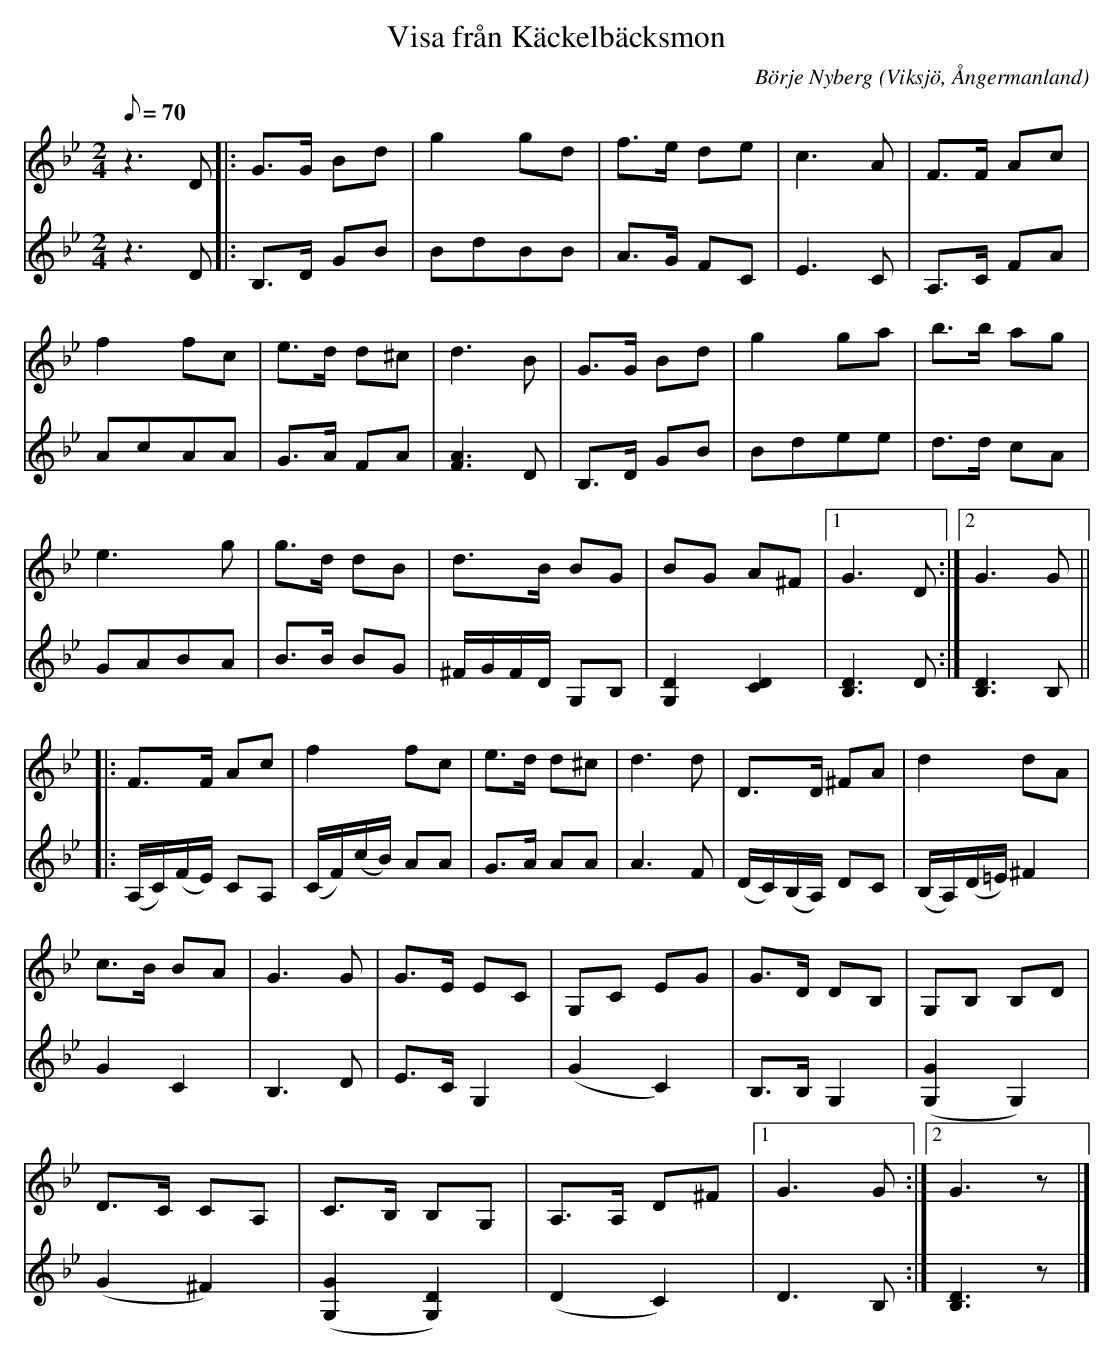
X:1
T:Visa från Käckelbäcksmon
C:Börje Nyberg
O:Viksjö, Ångermanland
M:2/4
L:1/8
Q:70
K:Gm
V:1
z2> D2|: G>G Bd | g2 gd | f>e de | c2>A2 | F>F Ac |
f2 fc | e>d d^c | d2>B2 | G>G Bd |g2 ga | b>b ag |
e2> g2 | g>d dB |d>B BG |BG A^F |1 G2> D2 :|2 G2> G2 ||
|: F>F Ac | f2 fc | e>d d^c | d2>d2 | D>D ^FA | d2 dA |
c>B BA |G2> G2 | G>E EC | G,C EG | G>D DB, | G,B, B,D |
D>C CA, | C>B, B,G, | A,>A, D^F |1 G2> G2 :|2 G2> z2 |]
V:2
z2> D2 |: B,>D GB| BdBB | A>G FC | E2>C2 | A,>C FA |
AcAA | G>A FA | [A2F2]> D2 | B,>D GB | Bdee | d>d cA |
GABA | B>B BG | ^F/2G/2F/2D/2 G,B, | [G,2D2] [C2D2] | [D2B,2]> D2 :| [D2B,2]> B,2 ||
|: (A,/2C/2)(F/2E/2) CA, | (C/2F/2)(c/2B/2) AA | G>A AA | A2> F2 | (D/2C/2)(B,/2A,/2) DC | (B,/2A,/2)(D/2=E/2) ^F2 |
G2 C2 | B,2> D2 | E>C G,2 |(G2 C2) | B,>B, G,2 | ([G,2G2] G,2) |
(G2 ^F2) | ([G2G,2] [D2G,2]) | (D2 C2) | D2> B,2 :| [D2B,2]> z2 |]
